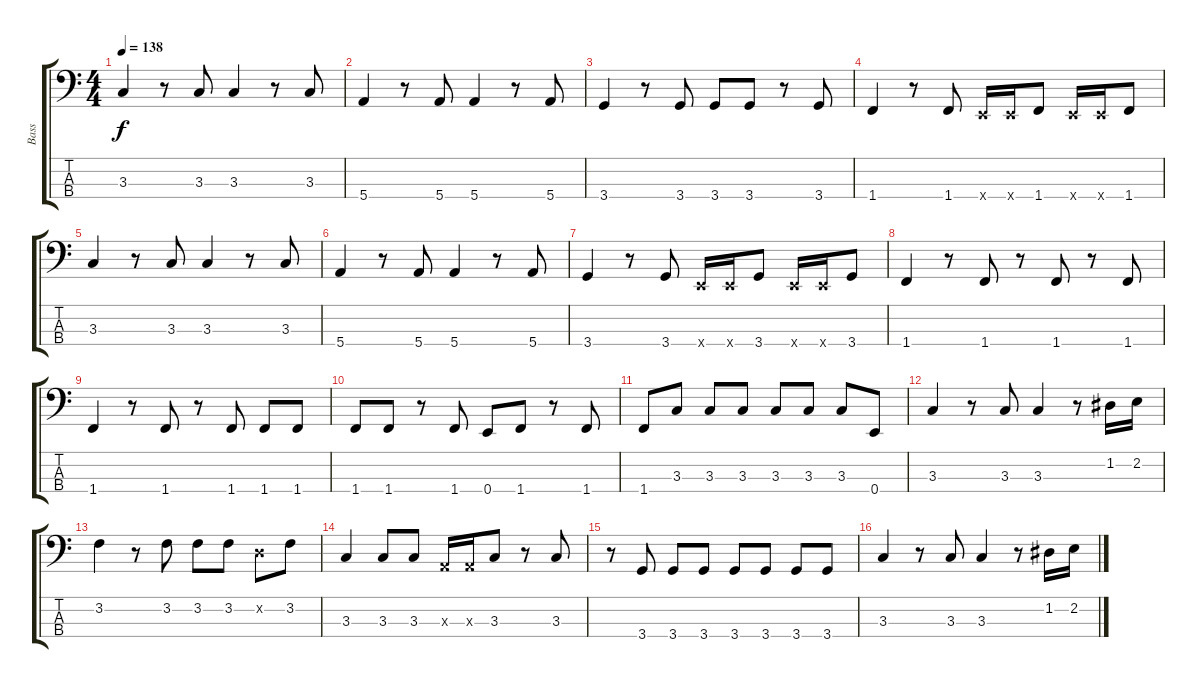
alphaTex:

\track ("Bass" "Bass") {instrument electricbasspick}
\staff {score tabs}
\tuning (G2 D2 A1 E1) {hide}
\ts (4 4)
\tempo 138
\clef f4
\ks c
3.3.4{dy f} r.8 3.3.8 3.3.4 r.8 3.3.8 |
5.4.4 r.8 5.4.8 5.4.4 r.8 5.4.8 |
3.4.4 r.8 3.4.8 3.4.8 3.4.8 r.8 3.4.8 |
1.4.4 r.8 1.4.8 0.4{x}.16 0.4{x}.16 1.4.8 0.4{x}.16 0.4{x}.16 1.4.8 |
3.3.4 r.8 3.3.8 3.3.4 r.8 3.3.8 |
5.4.4 r.8 5.4.8 5.4.4 r.8 5.4.8 |
3.4.4 r.8 3.4.8 0.4{x}.16 0.4{x}.16 3.4.8 0.4{x}.16 0.4{x}.16 3.4.8 |
1.4.4 r.8 1.4.8 r.8 1.4.8 r.8 1.4.8 |
1.4.4 r.8 1.4.8 r.8 1.4.8 1.4.8 1.4.8 |
1.4.8 1.4.8 r.8 1.4.8 0.4.8 1.4.8 r.8 1.4.8 |
1.4.8 3.3.8 3.3.8 3.3.8 3.3.8 3.3.8 3.3.8 0.4.8 |
3.3.4 r.8 3.3.8 3.3.4 r.8 1.2.16 2.2.16 |
3.2.4 r.8 3.2.8 3.2.8 3.2.8 0.2{x}.8 3.2.8 |
3.3.4 3.3.8 3.3.8 0.3{x}.16 0.3{x}.16 3.3.8 r.8 3.3.8 |
r.8 3.4.8 3.4.8 3.4.8 3.4.8 3.4.8 3.4.8 3.4.8 |
3.3.4 r.8 3.3.8 3.3.4 r.8 1.2.16 2.2.16
